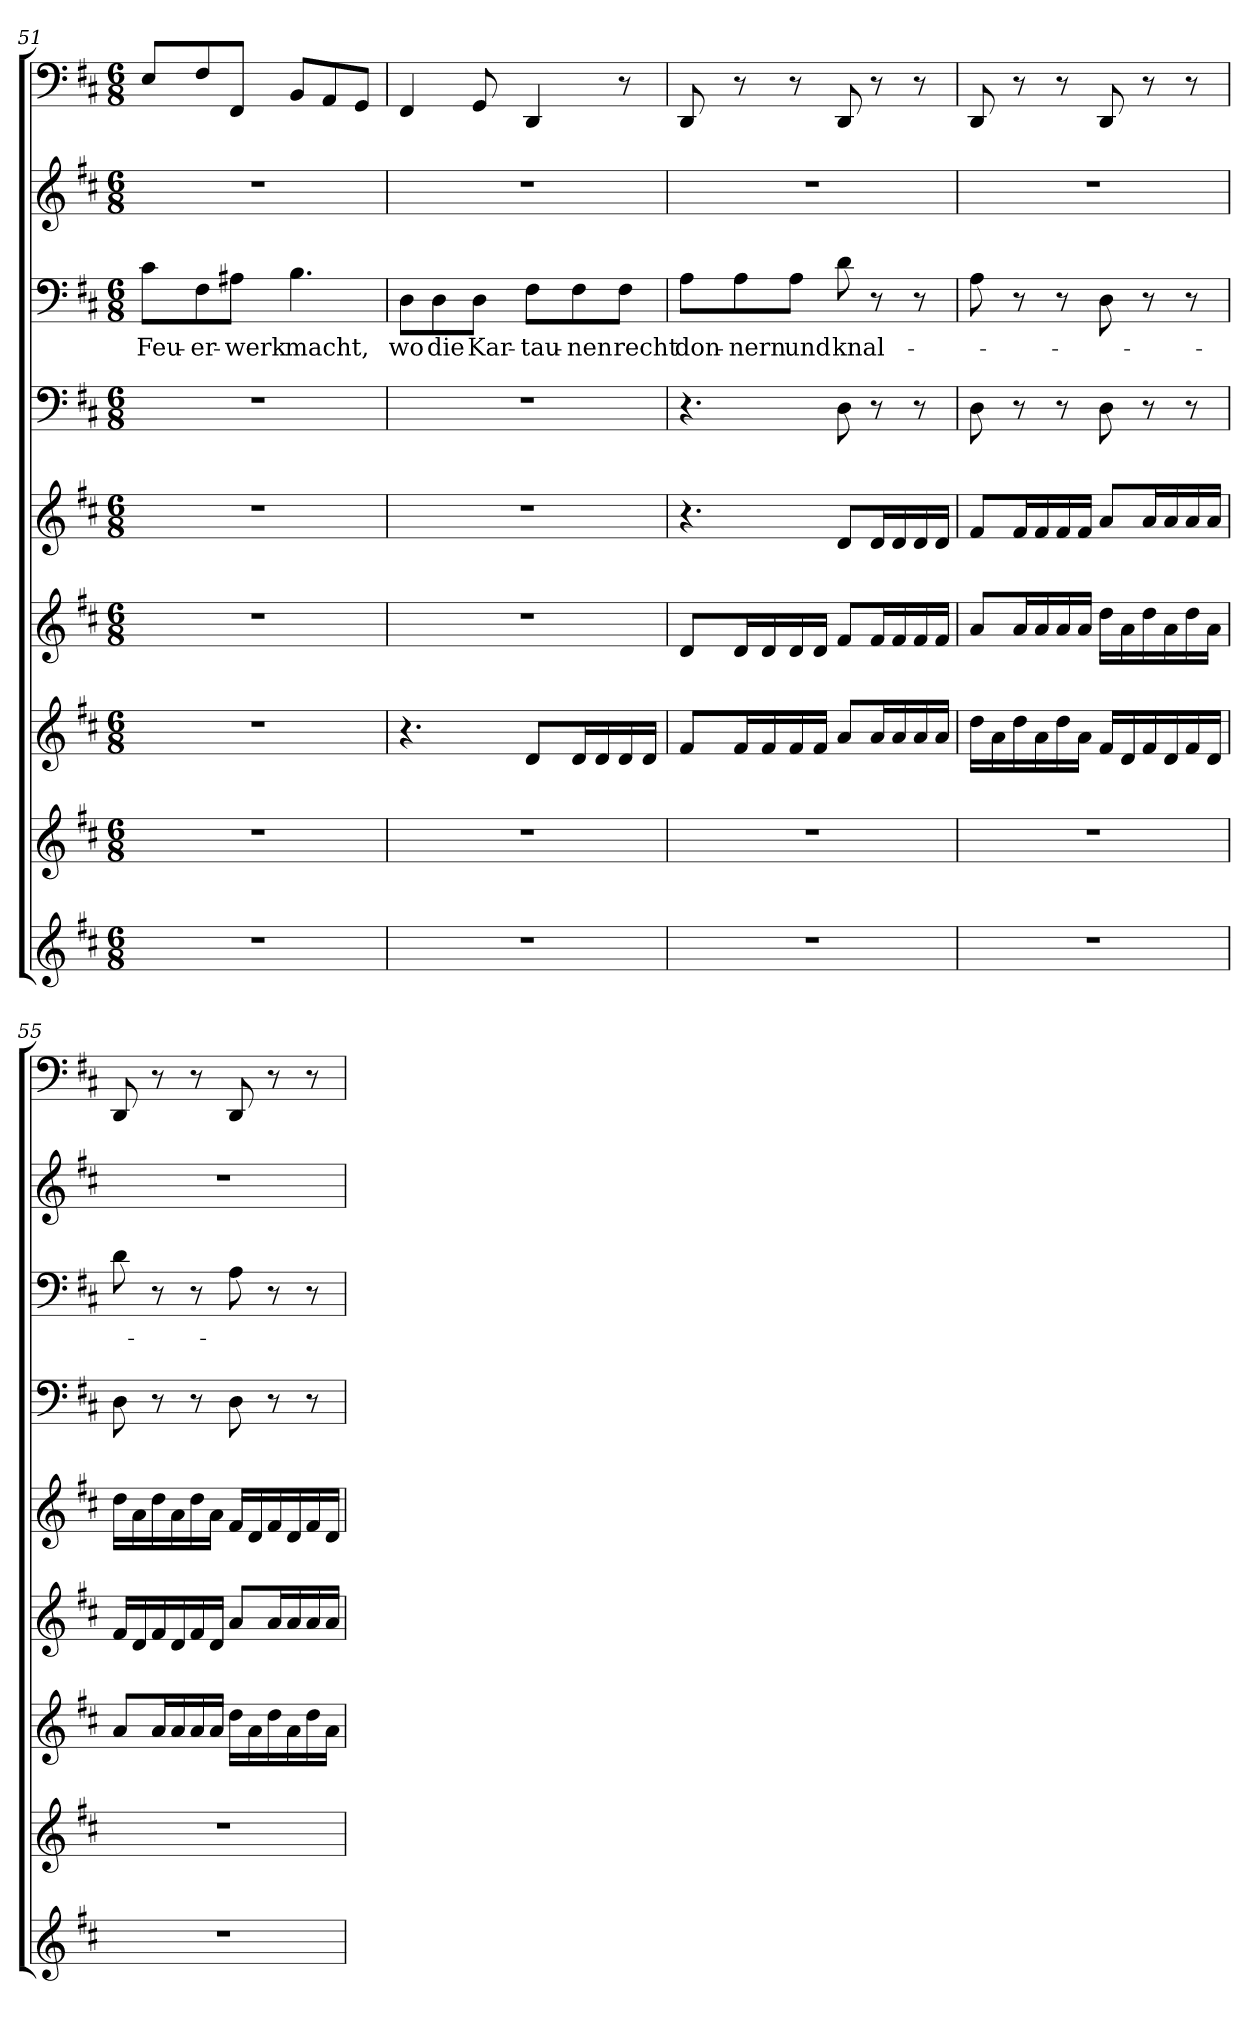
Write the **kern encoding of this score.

**kern	**kern	**kern	**kern	**kern	**kern	**kern	**text	**kern	**kern
*part9	*part8	*part7	*part6	*part5	*part4	*part3	*part3	*part2	*part1
*staff9	*staff8	*staff7	*staff6	*staff5	*staff4	*staff3	*staff3	*staff2	*staff1
*clefG2	*clefG2	*clefG2	*clefG2	*clefG2	*clefF4	*clefF4	*	*clefG2	*clefF4
*k[f#c#]	*k[f#c#]	*k[f#c#]	*k[f#c#]	*k[f#c#]	*k[f#c#]	*k[f#c#]	*	*k[f#c#]	*k[f#c#]
*D:	*D:	*D:	*D:	*D:	*D:	*D:	*	*D:	*D:
*M6/8	*M6/8	*M6/8	*M6/8	*M6/8	*M6/8	*M6/8	*	*M6/8	*M6/8
=51	=51	=51	=51	=51	=51	=51	=51	=51	=51
2.r	2.r	2.r	2.r	2.r	2.r	8c#\L	Feu-	2.r	8E/L
.	.	.	.	.	.	8F#\	-er-	.	8F#/
.	.	.	.	.	.	8A#X\J	-werk	.	8FF#/J
.	.	.	.	.	.	4.B\	macht,	.	8BB/L
.	.	.	.	.	.	.	.	.	8AA/
.	.	.	.	.	.	.	.	.	8GG/J
=52	=52	=52	=52	=52	=52	=52	=52	=52	=52
2.r	2.r	4.r	2.r	2.r	2.r	8D\L	wo	2.r	4FF#/
.	.	.	.	.	.	8D\	die	.	.
.	.	.	.	.	.	8D\J	Kar-	.	8GG/
.	.	8d/L	.	.	.	8F#\L	-tau-	.	4DD/
.	.	16d/L	.	.	.	8F#\	-nen	.	.
.	.	16d/	.	.	.	.	.	.	.
.	.	16d/	.	.	.	8F#\J	recht	.	8r
.	.	16d/JJ	.	.	.	.	.	.	.
=53	=53	=53	=53	=53	=53	=53	=53	=53	=53
2.r	2.r	8f#/L	8d/L	4.r	4.r	8A\L	don-	2.r	8DD/
.	.	16f#/L	16d/L	.	.	8A\	-nern	.	8r
.	.	16f#/	16d/	.	.	.	.	.	.
.	.	16f#/	16d/	.	.	8A\J	und	.	8r
.	.	16f#/JJ	16d/JJ	.	.	.	.	.	.
.	.	8a/L	8f#/L	8d/L	8D\	8d\	knal-	.	8DD/
.	.	16a/L	16f#/L	16d/L	8r	8r	.	.	8r
.	.	16a/	16f#/	16d/	.	.	.	.	.
.	.	16a/	16f#/	16d/	8r	8r	.	.	8r
.	.	16a/JJ	16f#/JJ	16d/JJ	.	.	.	.	.
=54	=54	=54	=54	=54	=54	=54	=54	=54	=54
2.r	2.r	16dd\LL	8a/L	8f#/L	8D\	8A\	.	2.r	8DD/
.	.	16a\	.	.	.	.	.	.	.
.	.	16dd\	16a/L	16f#/L	8r	8r	.	.	8r
.	.	16a\	16a/	16f#/	.	.	.	.	.
.	.	16dd\	16a/	16f#/	8r	8r	.	.	8r
.	.	16a\JJ	16a/JJ	16f#/JJ	.	.	.	.	.
.	.	16f#/LL	16dd\LL	8a/L	8D\	8D\	.	.	8DD/
.	.	16d/	16a\	.	.	.	.	.	.
.	.	16f#/	16dd\	16a/L	8r	8r	.	.	8r
.	.	16d/	16a\	16a/	.	.	.	.	.
.	.	16f#/	16dd\	16a/	8r	8r	.	.	8r
.	.	16d/JJ	16a\JJ	16a/JJ	.	.	.	.	.
=55	=55	=55	=55	=55	=55	=55	=55	=55	=55
2.r	2.r	8a/L	16f#/LL	16dd\LL	8D\	8d\	.	2.r	8DD/
.	.	.	16d/	16a\	.	.	.	.	.
.	.	16a/L	16f#/	16dd\	8r	8r	.	.	8r
.	.	16a/	16d/	16a\	.	.	.	.	.
.	.	16a/	16f#/	16dd\	8r	8r	.	.	8r
.	.	16a/JJ	16d/JJ	16a\JJ	.	.	.	.	.
.	.	16dd\LL	8a/L	16f#/LL	8D\	8A\	.	.	8DD/
.	.	16a\	.	16d/	.	.	.	.	.
.	.	16dd\	16a/L	16f#/	8r	8r	.	.	8r
.	.	16a\	16a/	16d/	.	.	.	.	.
.	.	16dd\	16a/	16f#/	8r	8r	.	.	8r
.	.	16a\JJ	16a/JJ	16d/JJ	.	.	.	.	.
=	=	=	=	=	=	=	=	=	=
*-	*-	*-	*-	*-	*-	*-	*-	*-	*-
